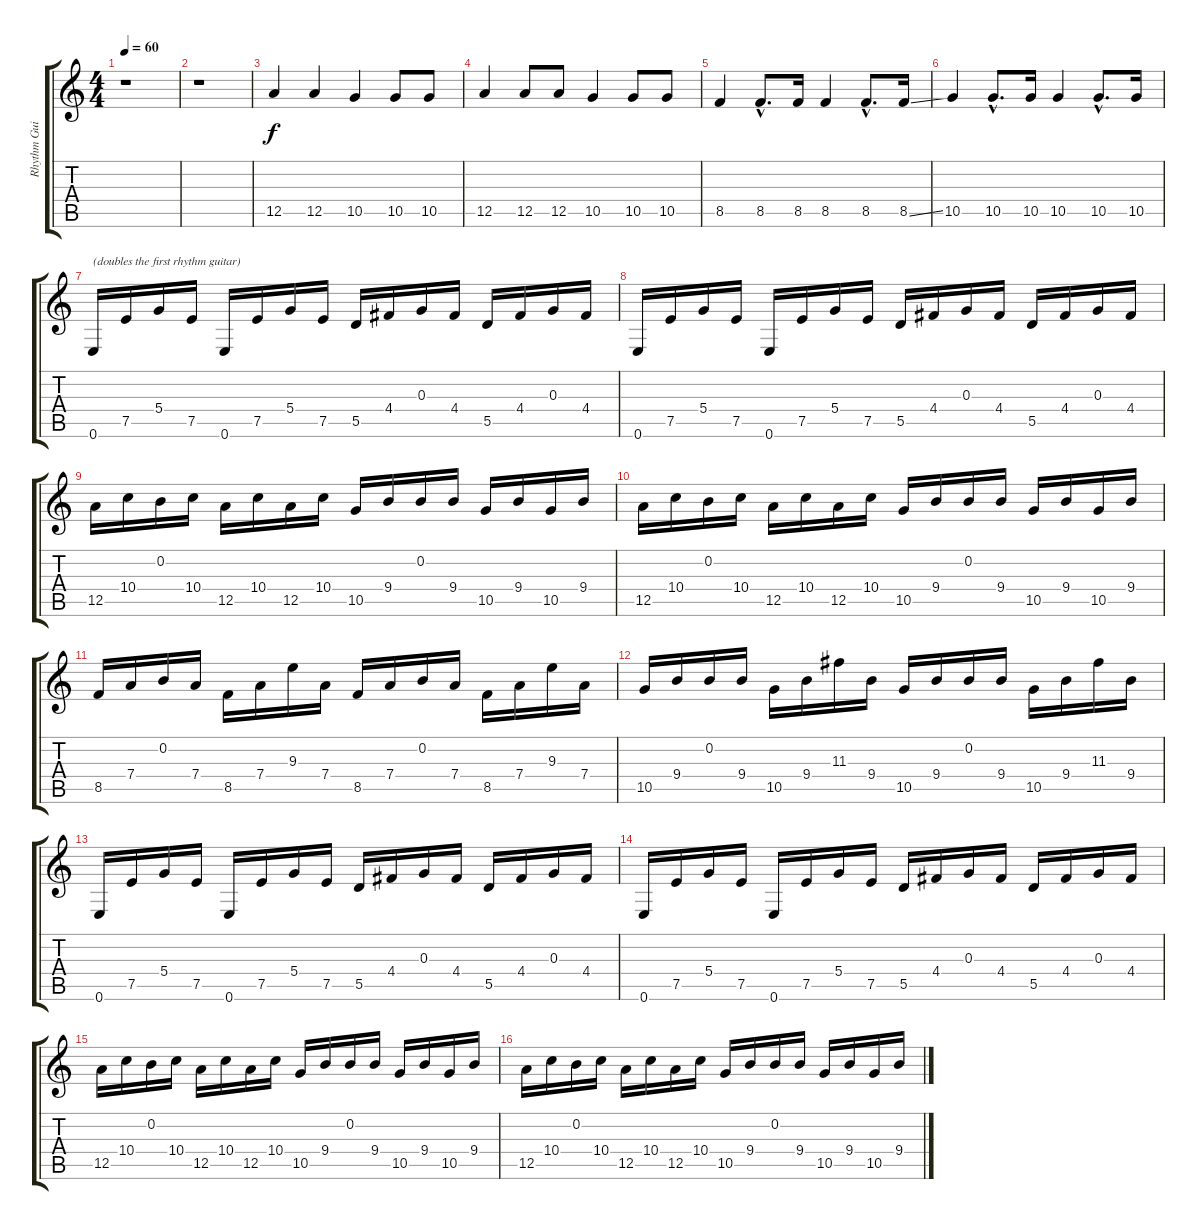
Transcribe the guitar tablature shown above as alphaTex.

\track ("Rhythm Guitar 2" "Rhythm Gui") {instrument acousticguitarsteel}
\staff {score tabs}
\tuning (E4 B3 G3 D3 A2 E2) {hide}
\ts (4 4)
\tempo 60
\clef g2
\ks c
r.1{dy f instrument acousticguitarsteel} |
r.1 |
12.5.4 12.5.4 10.5.4 10.5.8 10.5.8 |
12.5.4 12.5.8 12.5.8 10.5.4 10.5.8 10.5.8 |
8.5.4 8.5{hac}.8{d} 8.5.16 8.5.4 8.5{hac}.8{d} 8.5{ss}.16 |
10.5.4 10.5{hac}.8{d} 10.5.16 10.5.4 10.5{hac}.8{d} 10.5.16 |
0.6.16{txt "(doubles the first rhythm guitar)"} 7.5.16 5.4.16 7.5.16 0.6.16 7.5.16 5.4.16 7.5.16 5.5.16 4.4.16 0.3.16 4.4.16 5.5.16 4.4.16 0.3.16 4.4.16 |
0.6.16 7.5.16 5.4.16 7.5.16 0.6.16 7.5.16 5.4.16 7.5.16 5.5.16 4.4.16 0.3.16 4.4.16 5.5.16 4.4.16 0.3.16 4.4.16 |
12.5.16 10.4.16 0.2.16 10.4.16 12.5.16 10.4.16 12.5.16 10.4.16 10.5.16 9.4.16 0.2.16 9.4.16 10.5.16 9.4.16 10.5.16 9.4.16 |
12.5.16 10.4.16 0.2.16 10.4.16 12.5.16 10.4.16 12.5.16 10.4.16 10.5.16 9.4.16 0.2.16 9.4.16 10.5.16 9.4.16 10.5.16 9.4.16 |
8.5.16 7.4.16 0.2.16 7.4.16 8.5.16 7.4.16 9.3.16 7.4.16 8.5.16 7.4.16 0.2.16 7.4.16 8.5.16 7.4.16 9.3.16 7.4.16 |
10.5.16 9.4.16 0.2.16 9.4.16 10.5.16 9.4.16 11.3.16 9.4.16 10.5.16 9.4.16 0.2.16 9.4.16 10.5.16 9.4.16 11.3.16 9.4.16 |
0.6.16 7.5.16 5.4.16 7.5.16 0.6.16 7.5.16 5.4.16 7.5.16 5.5.16 4.4.16 0.3.16 4.4.16 5.5.16 4.4.16 0.3.16 4.4.16 |
0.6.16 7.5.16 5.4.16 7.5.16 0.6.16 7.5.16 5.4.16 7.5.16 5.5.16 4.4.16 0.3.16 4.4.16 5.5.16 4.4.16 0.3.16 4.4.16 |
12.5.16 10.4.16 0.2.16 10.4.16 12.5.16 10.4.16 12.5.16 10.4.16 10.5.16 9.4.16 0.2.16 9.4.16 10.5.16 9.4.16 10.5.16 9.4.16 |
12.5.16 10.4.16 0.2.16 10.4.16 12.5.16 10.4.16 12.5.16 10.4.16 10.5.16 9.4.16 0.2.16 9.4.16 10.5.16 9.4.16 10.5.16 9.4.16
